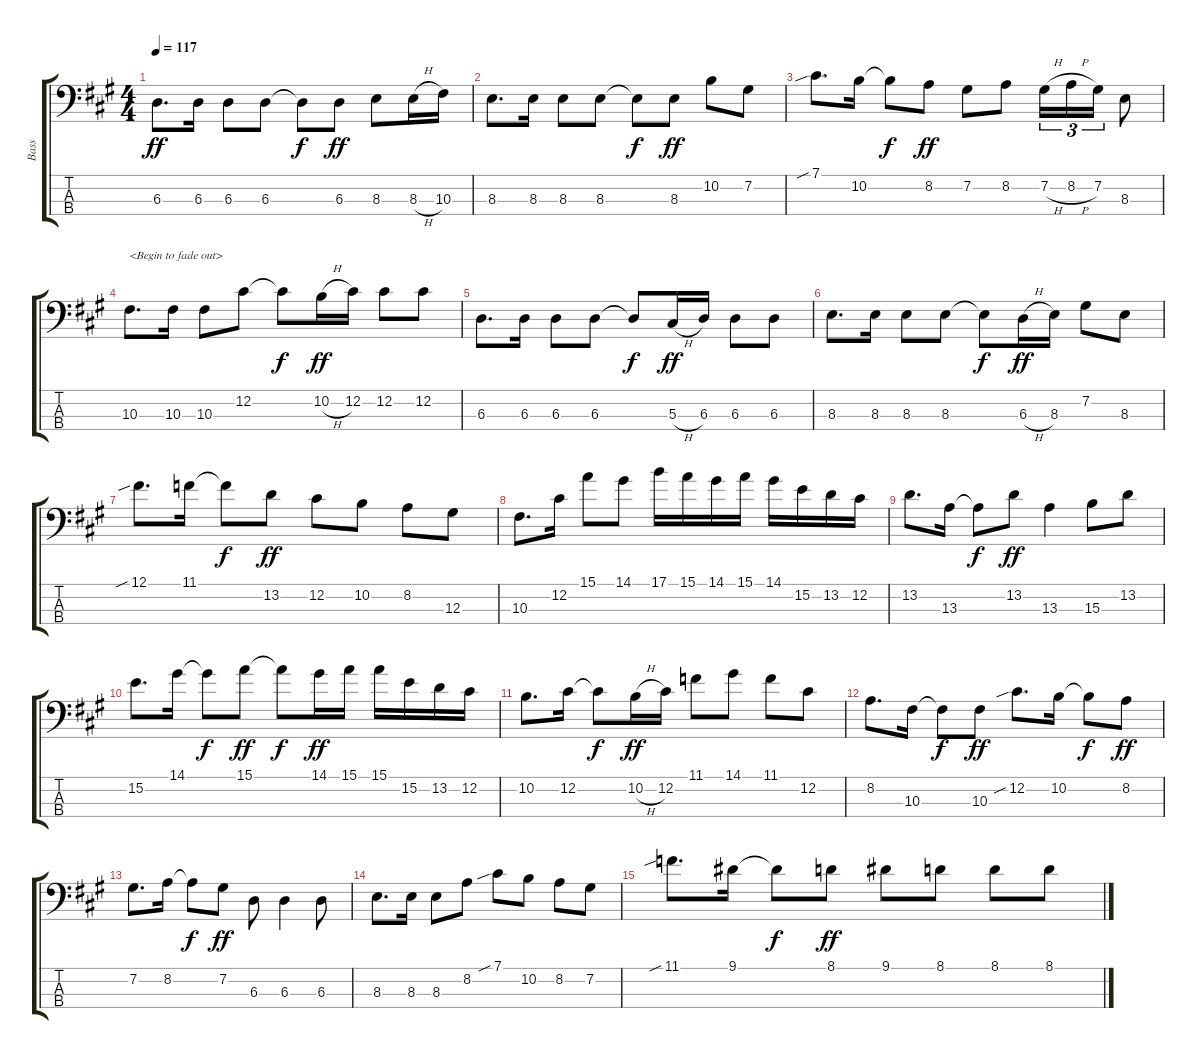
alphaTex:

\track ("Bass" "Bass") {instrument electricbasspick}
\staff {score tabs}
\tuning (Gb2 Db2 Ab1 Db1) {hide}
\ts (4 4)
\tempo 117
\clef f4
\ks a
6.3.8{d dy ff} 6.3.16 6.3.8 6.3.8 6.3{t}.8{dy f} 6.3.8{dy ff} 8.3.8 8.3{h}.16 10.3.16 |
8.3.8{d} 8.3.16 8.3.8 8.3.8 8.3{t}.8{dy f} 8.3.8{dy ff} 10.2.8 7.2.8 |
7.1{sib}.8{d} 10.2.16 10.2{t}.8{dy f} 8.2.8{dy ff} 7.2.8 8.2.8 7.2{h}.16{tu (3 2)} 8.2{h}.16{tu (3 2)} 7.2.16{tu (3 2)} 8.3.8 |
10.3.8{d txt "<Begin to fade out>"} 10.3.16 10.3.8 12.2.8 12.2{t}.8{dy f} 10.2{h}.16{dy ff} 12.2.16 12.2.8 12.2.8 |
6.3.8{d} 6.3.16 6.3.8 6.3.8 6.3{t}.8{dy f} 5.3{h}.16{dy ff} 6.3.16 6.3.8 6.3.8 |
8.3.8{d} 8.3.16 8.3.8 8.3.8 8.3{t}.8{dy f} 6.3{h}.16{dy ff} 8.3.16 7.2.8 8.3.8 |
12.1{sib}.8{d} 11.1.16 11.1{t}.8{dy f} 13.2.8{dy ff} 12.2.8 10.2.8 8.2.8 12.3.8 |
10.3.8{d} 12.2.16 15.1.8 14.1.8 17.1.16 15.1.16 14.1.16 15.1.16 14.1.16 15.2.16 13.2.16 12.2.16 |
13.2.8{d} 13.3.16 13.3{t}.8{dy f} 13.2.8{dy ff} 13.3.4 15.3.8 13.2.8 |
15.2.8{d} 14.1.16 14.1{t}.8{dy f} 15.1.8{dy ff} 15.1{t}.8{dy f} 14.1.16{dy ff} 15.1.16 15.1.16 15.2.16 13.2.16 12.2.16 |
10.2.8{d} 12.2.16 12.2{t}.8{dy f} 10.2{h}.16{dy ff} 12.2.16 11.1.8 14.1.8 11.1.8 12.2.8 |
8.2.8{d} 10.3.16 10.3{t}.8{dy f} 10.3.8{dy ff} 12.2{sib}.8{d} 10.2.16 10.2{t}.8{dy f} 8.2.8{dy ff} |
7.2.8{d} 8.2.16 8.2{t}.8{dy f} 7.2.8{dy ff} 6.3.8 6.3.4 6.3.8 |
8.3.8{d} 8.3.16 8.3.8 8.2.8 7.1{sib}.8 10.2.8 8.2.8 7.2.8 |
11.1{sib}.8{d} 9.1.16 9.1{t}.8{dy f} 8.1.8{dy ff} 9.1.8 8.1.8 8.1.8 8.1.8
